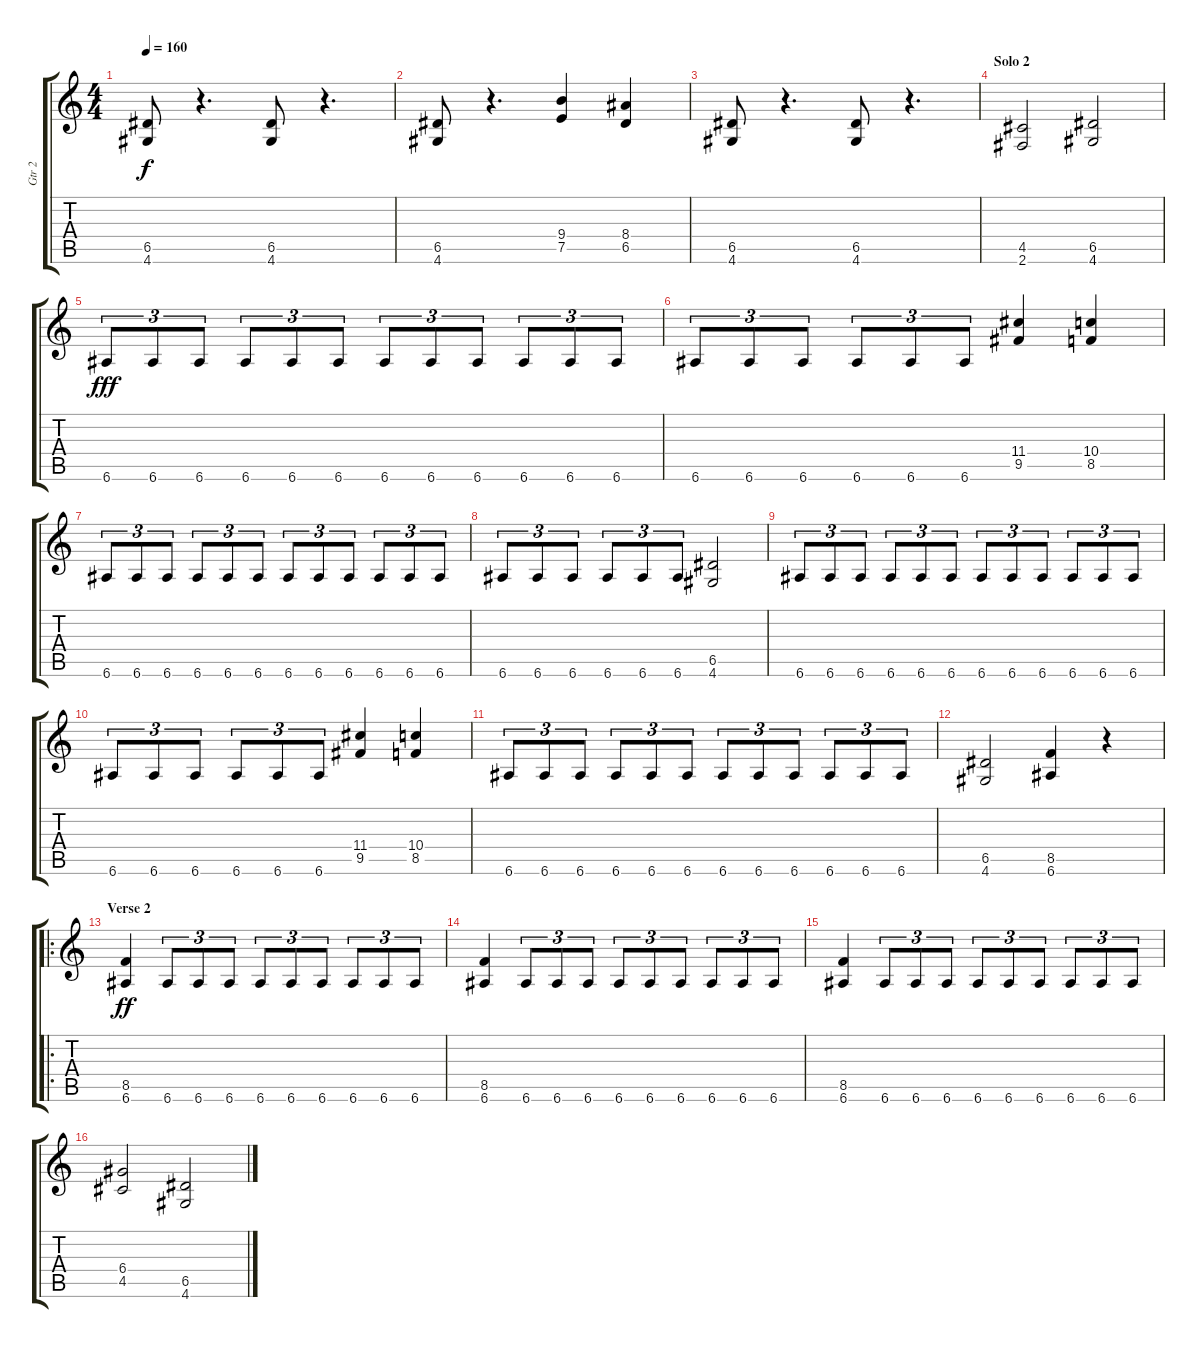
\track ("Gtr 2" "Gtr 2") {instrument overdrivenguitar}
\staff {score tabs}
\tuning (E4 B3 G3 D3 A2 E2) {hide}
\ts (4 4)
\tempo 160
\clef g2
\ks c
(6.5 4.6).8{dy f} r.4{d} (6.5 4.6).8 r.4{d} |
(6.5 4.6).8 r.4{d} (9.4 7.5).4 (8.4 6.5).4 |
(6.5 4.6).8 r.4{d} (6.5 4.6).8 r.4{d} |
\section ("" "Solo 2")
(4.5 2.6).2 (6.5 4.6).2 |
6.6.8{tu (3 2) dy fff} 6.6.8{tu (3 2)} 6.6.8{tu (3 2)} 6.6.8{tu (3 2)} 6.6.8{tu (3 2)} 6.6.8{tu (3 2)} 6.6.8{tu (3 2)} 6.6.8{tu (3 2)} 6.6.8{tu (3 2)} 6.6.8{tu (3 2)} 6.6.8{tu (3 2)} 6.6.8{tu (3 2)} |
6.6.8{tu (3 2)} 6.6.8{tu (3 2)} 6.6.8{tu (3 2)} 6.6.8{tu (3 2)} 6.6.8{tu (3 2)} 6.6.8{tu (3 2)} (11.4 9.5).4 (10.4 8.5).4 |
6.6.8{tu (3 2)} 6.6.8{tu (3 2)} 6.6.8{tu (3 2)} 6.6.8{tu (3 2)} 6.6.8{tu (3 2)} 6.6.8{tu (3 2)} 6.6.8{tu (3 2)} 6.6.8{tu (3 2)} 6.6.8{tu (3 2)} 6.6.8{tu (3 2)} 6.6.8{tu (3 2)} 6.6.8{tu (3 2)} |
6.6.8{tu (3 2)} 6.6.8{tu (3 2)} 6.6.8{tu (3 2)} 6.6.8{tu (3 2)} 6.6.8{tu (3 2)} 6.6.8{tu (3 2)} (6.5 4.6).2 |
6.6.8{tu (3 2)} 6.6.8{tu (3 2)} 6.6.8{tu (3 2)} 6.6.8{tu (3 2)} 6.6.8{tu (3 2)} 6.6.8{tu (3 2)} 6.6.8{tu (3 2)} 6.6.8{tu (3 2)} 6.6.8{tu (3 2)} 6.6.8{tu (3 2)} 6.6.8{tu (3 2)} 6.6.8{tu (3 2)} |
6.6.8{tu (3 2)} 6.6.8{tu (3 2)} 6.6.8{tu (3 2)} 6.6.8{tu (3 2)} 6.6.8{tu (3 2)} 6.6.8{tu (3 2)} (11.4 9.5).4 (10.4 8.5).4 |
6.6.8{tu (3 2)} 6.6.8{tu (3 2)} 6.6.8{tu (3 2)} 6.6.8{tu (3 2)} 6.6.8{tu (3 2)} 6.6.8{tu (3 2)} 6.6.8{tu (3 2)} 6.6.8{tu (3 2)} 6.6.8{tu (3 2)} 6.6.8{tu (3 2)} 6.6.8{tu (3 2)} 6.6.8{tu (3 2)} |
(6.5 4.6).2 (8.5 6.6).4 r.4 |
\ro
\section ("" "Verse 2")
(8.5 6.6).4{dy ff} 6.6.8{tu (3 2)} 6.6.8{tu (3 2)} 6.6.8{tu (3 2)} 6.6.8{tu (3 2)} 6.6.8{tu (3 2)} 6.6.8{tu (3 2)} 6.6.8{tu (3 2)} 6.6.8{tu (3 2)} 6.6.8{tu (3 2)} |
(8.5 6.6).4 6.6.8{tu (3 2)} 6.6.8{tu (3 2)} 6.6.8{tu (3 2)} 6.6.8{tu (3 2)} 6.6.8{tu (3 2)} 6.6.8{tu (3 2)} 6.6.8{tu (3 2)} 6.6.8{tu (3 2)} 6.6.8{tu (3 2)} |
(8.5 6.6).4 6.6.8{tu (3 2)} 6.6.8{tu (3 2)} 6.6.8{tu (3 2)} 6.6.8{tu (3 2)} 6.6.8{tu (3 2)} 6.6.8{tu (3 2)} 6.6.8{tu (3 2)} 6.6.8{tu (3 2)} 6.6.8{tu (3 2)} |
(6.4 4.5).2 (6.5 4.6).2
